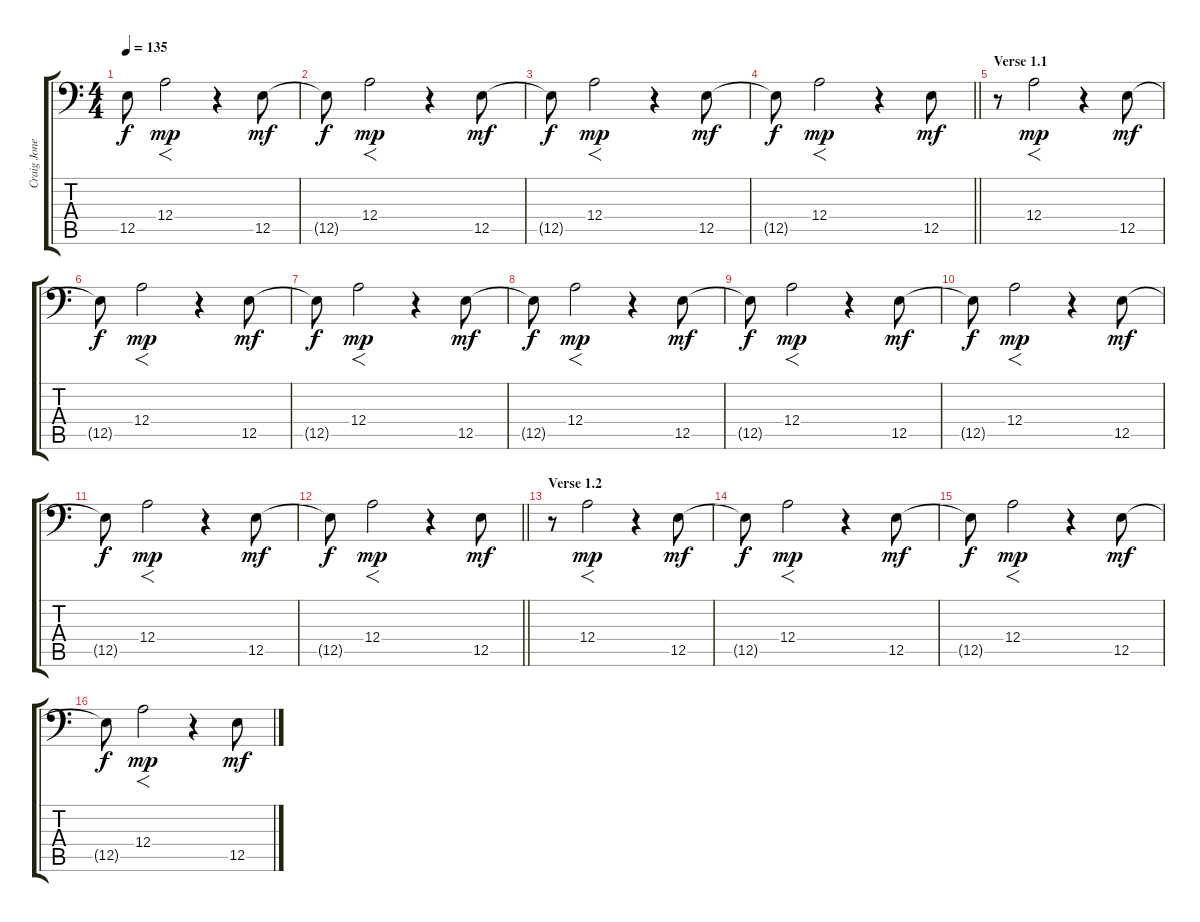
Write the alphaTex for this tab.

\track ("Craig Jones" "Craig Jone") {instrument flute}
\staff {score tabs}
\tuning (B4 Gb3 D3 A2 E2 A0) {hide}
\ts (4 4)
\tempo 135
\clef f4
\ks c
12.5{t}.8{dy f} 12.4.2{f dy mp} r.4 12.5.8{dy mf} |
12.5{t}.8{dy f} 12.4.2{f dy mp} r.4 12.5.8{dy mf} |
12.5{t}.8{dy f} 12.4.2{f dy mp} r.4 12.5.8{dy mf} |
\barLineRight lightlight
12.5{t}.8{dy f} 12.4.2{f dy mp} r.4 12.5.8{dy mf} |
\section ("" "Verse 1.1")
r.8 12.4.2{f dy mp instrument applause} r.4 12.5.8{dy mf} |
12.5{t}.8{dy f} 12.4.2{f dy mp} r.4 12.5.8{dy mf} |
12.5{t}.8{dy f} 12.4.2{f dy mp} r.4 12.5.8{dy mf} |
12.5{t}.8{dy f} 12.4.2{f dy mp} r.4 12.5.8{dy mf} |
12.5{t}.8{dy f} 12.4.2{f dy mp} r.4 12.5.8{dy mf} |
12.5{t}.8{dy f} 12.4.2{f dy mp} r.4 12.5.8{dy mf} |
12.5{t}.8{dy f} 12.4.2{f dy mp} r.4 12.5.8{dy mf} |
\barLineRight lightlight
12.5{t}.8{dy f} 12.4.2{f dy mp} r.4 12.5.8{dy mf} |
\section ("" "Verse 1.2")
r.8 12.4.2{f dy mp instrument applause} r.4 12.5.8{dy mf} |
12.5{t}.8{dy f} 12.4.2{f dy mp} r.4 12.5.8{dy mf} |
12.5{t}.8{dy f} 12.4.2{f dy mp} r.4 12.5.8{dy mf} |
12.5{t}.8{dy f} 12.4.2{f dy mp} r.4 12.5.8{dy mf}
